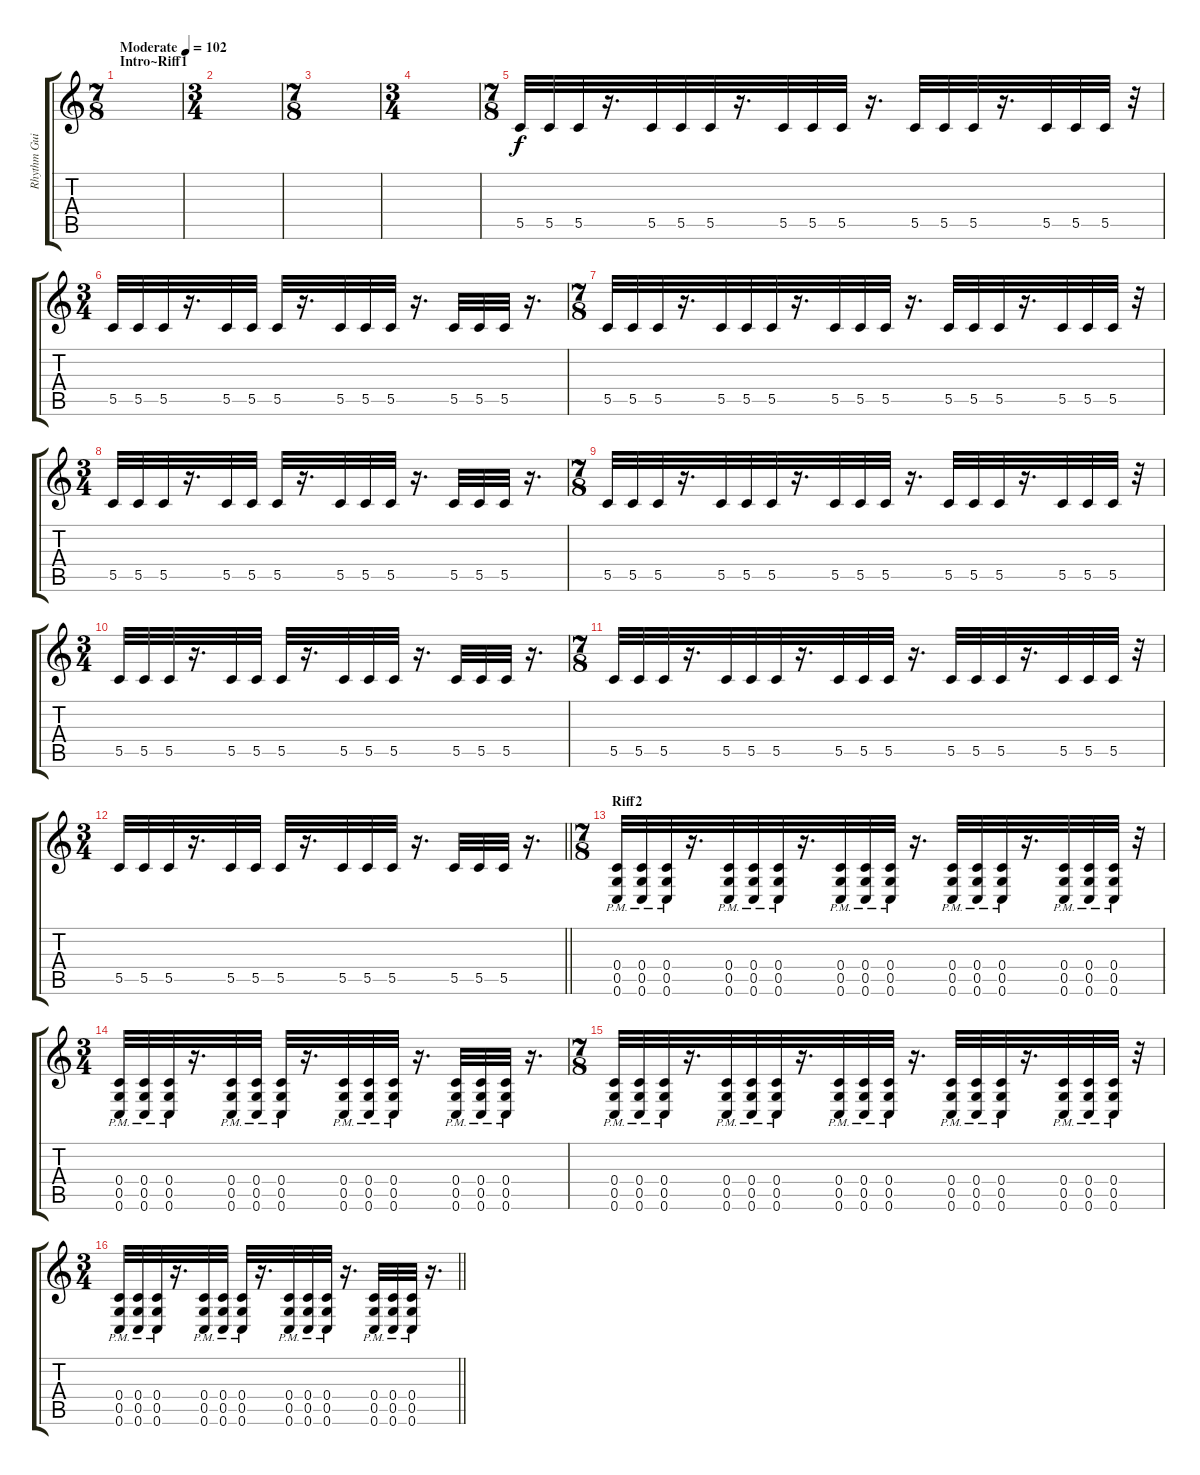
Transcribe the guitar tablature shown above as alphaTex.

\track ("Rhythm Guitar" "Rhythm Gui") {instrument distortionguitar}
\staff {score tabs}
\tuning (D4 A3 F3 C3 G2 C2) {hide}
\ts (7 8)
\section ("" "Intro~Riff1")
\tempo (102 "Moderate")
\clef g2
\ks c
|
\ts (3 4)
|
\ts (7 8)
|
\ts (3 4)
|
\ts (7 8)
5.5.32 5.5.32 5.5.32 r.16{d} 5.5.32 5.5.32 5.5.32 r.16{d} 5.5.32 5.5.32 5.5.32 r.16{d} 5.5.32 5.5.32 5.5.32 r.16{d} 5.5.32 5.5.32 5.5.32 r.32 |
\ts (3 4)
5.5.32 5.5.32 5.5.32 r.16{d} 5.5.32 5.5.32 5.5.32 r.16{d} 5.5.32 5.5.32 5.5.32 r.16{d} 5.5.32 5.5.32 5.5.32 r.16{d} |
\ts (7 8)
5.5.32 5.5.32 5.5.32 r.16{d} 5.5.32 5.5.32 5.5.32 r.16{d} 5.5.32 5.5.32 5.5.32 r.16{d} 5.5.32 5.5.32 5.5.32 r.16{d} 5.5.32 5.5.32 5.5.32 r.32 |
\ts (3 4)
5.5.32 5.5.32 5.5.32 r.16{d} 5.5.32 5.5.32 5.5.32 r.16{d} 5.5.32 5.5.32 5.5.32 r.16{d} 5.5.32 5.5.32 5.5.32 r.16{d} |
\ts (7 8)
5.5.32 5.5.32 5.5.32 r.16{d} 5.5.32 5.5.32 5.5.32 r.16{d} 5.5.32 5.5.32 5.5.32 r.16{d} 5.5.32 5.5.32 5.5.32 r.16{d} 5.5.32 5.5.32 5.5.32 r.32 |
\ts (3 4)
5.5.32 5.5.32 5.5.32 r.16{d} 5.5.32 5.5.32 5.5.32 r.16{d} 5.5.32 5.5.32 5.5.32 r.16{d} 5.5.32 5.5.32 5.5.32 r.16{d} |
\ts (7 8)
5.5.32 5.5.32 5.5.32 r.16{d} 5.5.32 5.5.32 5.5.32 r.16{d} 5.5.32 5.5.32 5.5.32 r.16{d} 5.5.32 5.5.32 5.5.32 r.16{d} 5.5.32 5.5.32 5.5.32 r.32 |
\ts (3 4)
\barLineRight lightlight
5.5.32 5.5.32 5.5.32 r.16{d} 5.5.32 5.5.32 5.5.32 r.16{d} 5.5.32 5.5.32 5.5.32 r.16{d} 5.5.32 5.5.32 5.5.32 r.16{d} |
\ts (7 8)
\section ("" "Riff2")
(0.4{pm} 0.5{pm} 0.6{pm}).32 (0.4{pm} 0.5{pm} 0.6{pm}).32 (0.4{pm} 0.5{pm} 0.6{pm}).32 r.16{d} (0.4{pm} 0.5{pm} 0.6{pm}).32 (0.4{pm} 0.5{pm} 0.6{pm}).32 (0.4{pm} 0.5{pm} 0.6{pm}).32 r.16{d} (0.4{pm} 0.5{pm} 0.6{pm}).32 (0.4{pm} 0.5{pm} 0.6{pm}).32 (0.4{pm} 0.5{pm} 0.6{pm}).32 r.16{d} (0.4{pm} 0.5{pm} 0.6{pm}).32 (0.4{pm} 0.5{pm} 0.6{pm}).32 (0.4{pm} 0.5{pm} 0.6{pm}).32 r.16{d} (0.4{pm} 0.5{pm} 0.6{pm}).32 (0.4{pm} 0.5{pm} 0.6{pm}).32 (0.4{pm} 0.5{pm} 0.6{pm}).32 r.32 |
\ts (3 4)
(0.4{pm} 0.5{pm} 0.6{pm}).32 (0.4{pm} 0.5{pm} 0.6{pm}).32 (0.4{pm} 0.5{pm} 0.6{pm}).32 r.16{d} (0.4{pm} 0.5{pm} 0.6{pm}).32 (0.4{pm} 0.5{pm} 0.6{pm}).32 (0.4{pm} 0.5{pm} 0.6{pm}).32 r.16{d} (0.4{pm} 0.5{pm} 0.6{pm}).32 (0.4{pm} 0.5{pm} 0.6{pm}).32 (0.4{pm} 0.5{pm} 0.6{pm}).32 r.16{d} (0.4{pm} 0.5{pm} 0.6{pm}).32 (0.4{pm} 0.5{pm} 0.6{pm}).32 (0.4{pm} 0.5{pm} 0.6{pm}).32 r.16{d} |
\ts (7 8)
(0.4{pm} 0.5{pm} 0.6{pm}).32 (0.4{pm} 0.5{pm} 0.6{pm}).32 (0.4{pm} 0.5{pm} 0.6{pm}).32 r.16{d} (0.4{pm} 0.5{pm} 0.6{pm}).32 (0.4{pm} 0.5{pm} 0.6{pm}).32 (0.4{pm} 0.5{pm} 0.6{pm}).32 r.16{d} (0.4{pm} 0.5{pm} 0.6{pm}).32 (0.4{pm} 0.5{pm} 0.6{pm}).32 (0.4{pm} 0.5{pm} 0.6{pm}).32 r.16{d} (0.4{pm} 0.5{pm} 0.6{pm}).32 (0.4{pm} 0.5{pm} 0.6{pm}).32 (0.4{pm} 0.5{pm} 0.6{pm}).32 r.16{d} (0.4{pm} 0.5{pm} 0.6{pm}).32 (0.4{pm} 0.5{pm} 0.6{pm}).32 (0.4{pm} 0.5{pm} 0.6{pm}).32 r.32 |
\ts (3 4)
\barLineRight lightlight
(0.4{pm} 0.5{pm} 0.6{pm}).32 (0.4{pm} 0.5{pm} 0.6{pm}).32 (0.4{pm} 0.5{pm} 0.6{pm}).32 r.16{d} (0.4{pm} 0.5{pm} 0.6{pm}).32 (0.4{pm} 0.5{pm} 0.6{pm}).32 (0.4{pm} 0.5{pm} 0.6{pm}).32 r.16{d} (0.4{pm} 0.5{pm} 0.6{pm}).32 (0.4{pm} 0.5{pm} 0.6{pm}).32 (0.4{pm} 0.5{pm} 0.6{pm}).32 r.16{d} (0.4{pm} 0.5{pm} 0.6{pm}).32 (0.4{pm} 0.5{pm} 0.6{pm}).32 (0.4{pm} 0.5{pm} 0.6{pm}).32 r.16{d}
